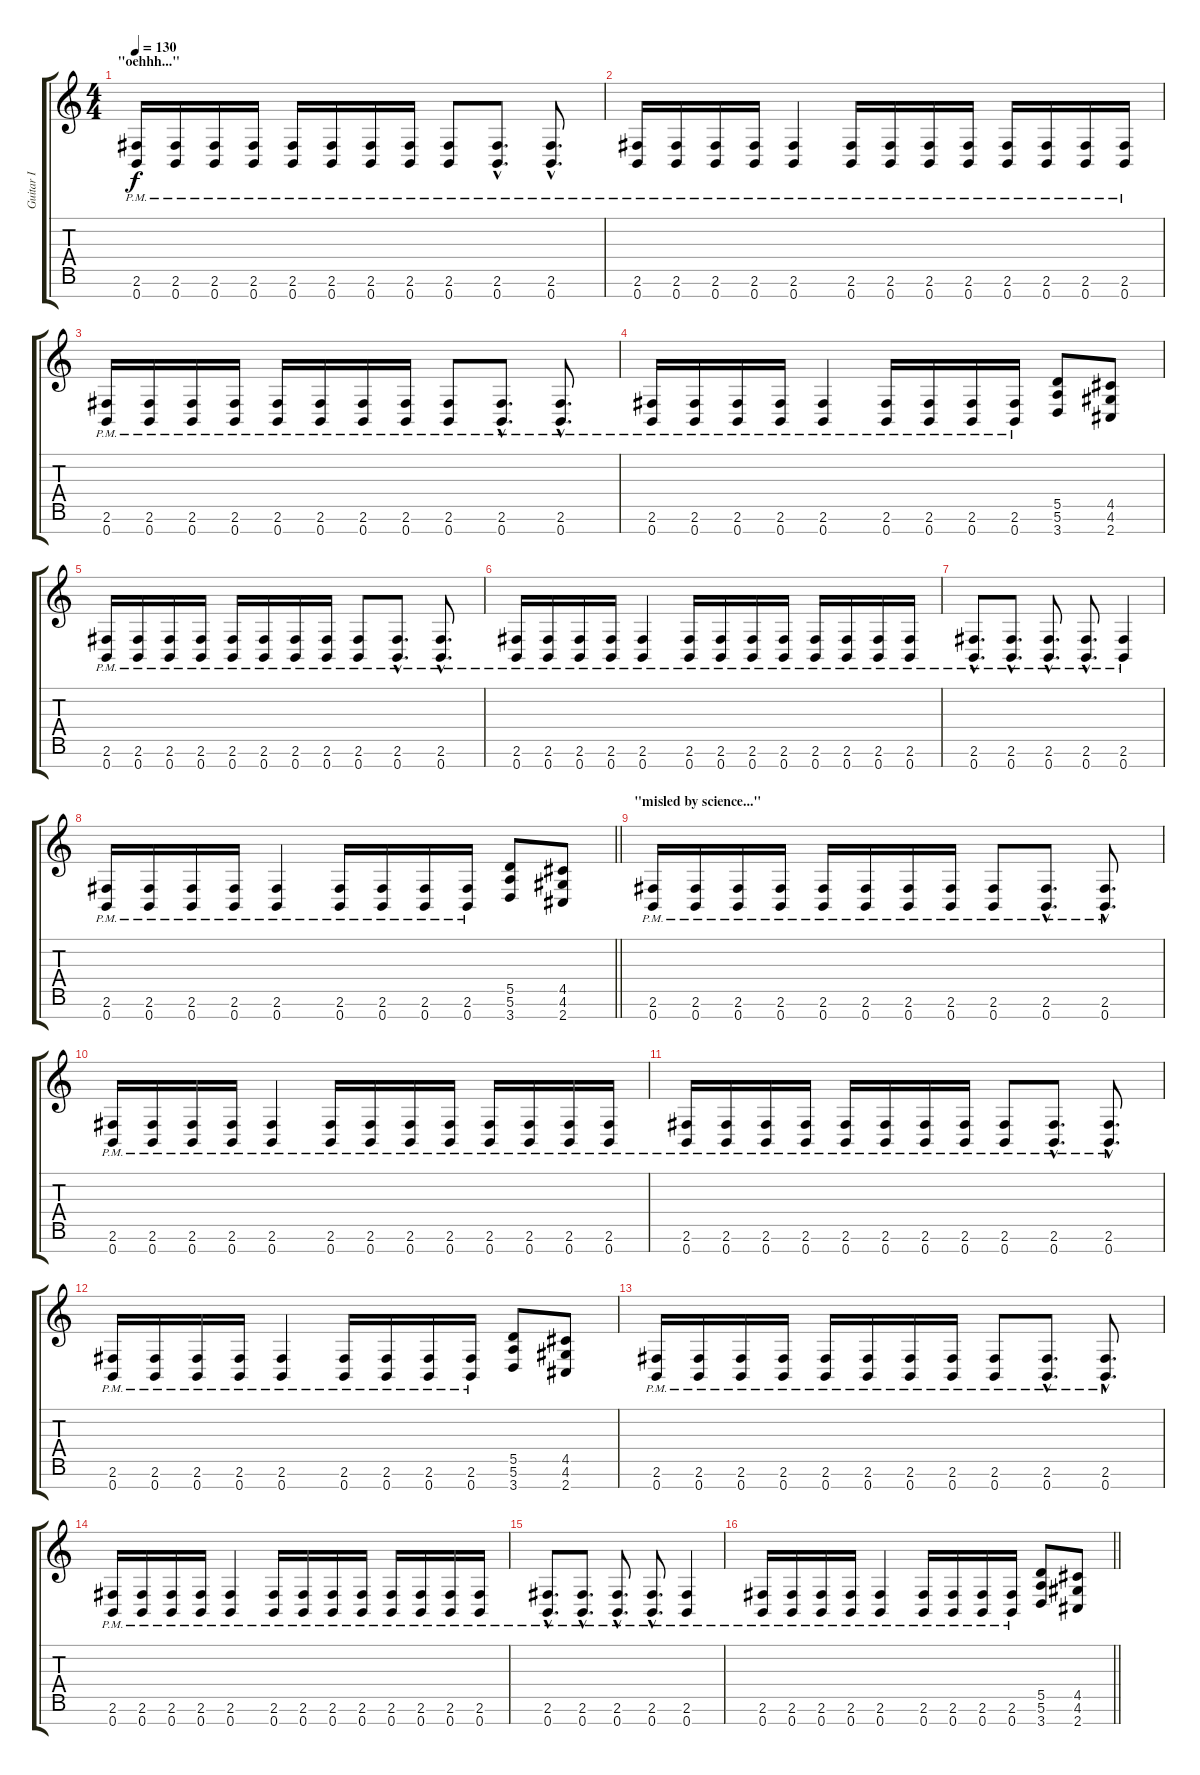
\track ("Guitar I" "Guitar I") {instrument distortionguitar}
\staff {score tabs}
\tuning (E4 B3 G3 D3 A2 E2 B1) {hide}
\ts (4 4)
\section ("" "\"oehhh...\"")
\tempo 130
\clef g2
\ks c
(2.6{pm} 0.7{pm}).16{dy f} (2.6{pm} 0.7{pm}).16 (2.6{pm} 0.7{pm}).16 (2.6{pm} 0.7{pm}).16 (2.6{pm} 0.7{pm}).16 (2.6{pm} 0.7{pm}).16 (2.6{pm} 0.7{pm}).16 (2.6{pm} 0.7{pm}).16 (2.6{pm} 0.7{pm}).8 (2.6{hac pm} 0.7{hac pm}).8{d} (2.6{hac pm} 0.7{hac pm}).8{d} |
(2.6{pm} 0.7{pm}).16 (2.6{pm} 0.7{pm}).16 (2.6{pm} 0.7{pm}).16 (2.6{pm} 0.7{pm}).16 (2.6{pm} 0.7{pm}).4 (2.6{pm} 0.7{pm}).16 (2.6{pm} 0.7{pm}).16 (2.6{pm} 0.7{pm}).16 (2.6{pm} 0.7{pm}).16 (2.6{pm} 0.7{pm}).16 (2.6{pm} 0.7{pm}).16 (2.6{pm} 0.7{pm}).16 (2.6{pm} 0.7{pm}).16 |
(2.6{pm} 0.7{pm}).16 (2.6{pm} 0.7{pm}).16 (2.6{pm} 0.7{pm}).16 (2.6{pm} 0.7{pm}).16 (2.6{pm} 0.7{pm}).16 (2.6{pm} 0.7{pm}).16 (2.6{pm} 0.7{pm}).16 (2.6{pm} 0.7{pm}).16 (2.6{pm} 0.7{pm}).8 (2.6{hac pm} 0.7{hac pm}).8{d} (2.6{hac pm} 0.7{hac pm}).8{d} |
(2.6{pm} 0.7{pm}).16 (2.6{pm} 0.7{pm}).16 (2.6{pm} 0.7{pm}).16 (2.6{pm} 0.7{pm}).16 (2.6{pm} 0.7{pm}).4 (2.6{pm} 0.7{pm}).16 (2.6{pm} 0.7{pm}).16 (2.6{pm} 0.7{pm}).16 (2.6{pm} 0.7{pm}).16 (5.5 5.6 3.7).8 (4.5 4.6 2.7).8 |
(2.6{pm} 0.7{pm}).16 (2.6{pm} 0.7{pm}).16 (2.6{pm} 0.7{pm}).16 (2.6{pm} 0.7{pm}).16 (2.6{pm} 0.7{pm}).16 (2.6{pm} 0.7{pm}).16 (2.6{pm} 0.7{pm}).16 (2.6{pm} 0.7{pm}).16 (2.6{pm} 0.7{pm}).8 (2.6{hac pm} 0.7{hac pm}).8{d} (2.6{hac pm} 0.7{hac pm}).8{d} |
(2.6{pm} 0.7{pm}).16 (2.6{pm} 0.7{pm}).16 (2.6{pm} 0.7{pm}).16 (2.6{pm} 0.7{pm}).16 (2.6{pm} 0.7{pm}).4 (2.6{pm} 0.7{pm}).16 (2.6{pm} 0.7{pm}).16 (2.6{pm} 0.7{pm}).16 (2.6{pm} 0.7{pm}).16 (2.6{pm} 0.7{pm}).16 (2.6{pm} 0.7{pm}).16 (2.6{pm} 0.7{pm}).16 (2.6{pm} 0.7{pm}).16 |
(2.6{hac pm} 0.7{hac pm}).8{d} (2.6{hac pm} 0.7{hac pm}).8{d} (2.6{hac pm} 0.7{hac pm}).8{d} (2.6{hac pm} 0.7{hac pm}).8{d} (2.6{pm} 0.7{pm}).4 |
\barLineRight lightlight
(2.6{pm} 0.7{pm}).16 (2.6{pm} 0.7{pm}).16 (2.6{pm} 0.7{pm}).16 (2.6{pm} 0.7{pm}).16 (2.6{pm} 0.7{pm}).4 (2.6{pm} 0.7{pm}).16 (2.6{pm} 0.7{pm}).16 (2.6{pm} 0.7{pm}).16 (2.6{pm} 0.7{pm}).16 (5.5 5.6 3.7).8 (4.5 4.6 2.7).8 |
\section ("" "\"misled by science...\"")
(2.6{pm} 0.7{pm}).16 (2.6{pm} 0.7{pm}).16 (2.6{pm} 0.7{pm}).16 (2.6{pm} 0.7{pm}).16 (2.6{pm} 0.7{pm}).16 (2.6{pm} 0.7{pm}).16 (2.6{pm} 0.7{pm}).16 (2.6{pm} 0.7{pm}).16 (2.6{pm} 0.7{pm}).8 (2.6{hac pm} 0.7{hac pm}).8{d} (2.6{hac pm} 0.7{hac pm}).8{d} |
(2.6{pm} 0.7{pm}).16 (2.6{pm} 0.7{pm}).16 (2.6{pm} 0.7{pm}).16 (2.6{pm} 0.7{pm}).16 (2.6{pm} 0.7{pm}).4 (2.6{pm} 0.7{pm}).16 (2.6{pm} 0.7{pm}).16 (2.6{pm} 0.7{pm}).16 (2.6{pm} 0.7{pm}).16 (2.6{pm} 0.7{pm}).16 (2.6{pm} 0.7{pm}).16 (2.6{pm} 0.7{pm}).16 (2.6{pm} 0.7{pm}).16 |
(2.6{pm} 0.7{pm}).16 (2.6{pm} 0.7{pm}).16 (2.6{pm} 0.7{pm}).16 (2.6{pm} 0.7{pm}).16 (2.6{pm} 0.7{pm}).16 (2.6{pm} 0.7{pm}).16 (2.6{pm} 0.7{pm}).16 (2.6{pm} 0.7{pm}).16 (2.6{pm} 0.7{pm}).8 (2.6{hac pm} 0.7{hac pm}).8{d} (2.6{hac pm} 0.7{hac pm}).8{d} |
(2.6{pm} 0.7{pm}).16 (2.6{pm} 0.7{pm}).16 (2.6{pm} 0.7{pm}).16 (2.6{pm} 0.7{pm}).16 (2.6{pm} 0.7{pm}).4 (2.6{pm} 0.7{pm}).16 (2.6{pm} 0.7{pm}).16 (2.6{pm} 0.7{pm}).16 (2.6{pm} 0.7{pm}).16 (5.5 5.6 3.7).8 (4.5 4.6 2.7).8 |
(2.6{pm} 0.7{pm}).16 (2.6{pm} 0.7{pm}).16 (2.6{pm} 0.7{pm}).16 (2.6{pm} 0.7{pm}).16 (2.6{pm} 0.7{pm}).16 (2.6{pm} 0.7{pm}).16 (2.6{pm} 0.7{pm}).16 (2.6{pm} 0.7{pm}).16 (2.6{pm} 0.7{pm}).8 (2.6{hac pm} 0.7{hac pm}).8{d} (2.6{hac pm} 0.7{hac pm}).8{d} |
(2.6{pm} 0.7{pm}).16 (2.6{pm} 0.7{pm}).16 (2.6{pm} 0.7{pm}).16 (2.6{pm} 0.7{pm}).16 (2.6{pm} 0.7{pm}).4 (2.6{pm} 0.7{pm}).16 (2.6{pm} 0.7{pm}).16 (2.6{pm} 0.7{pm}).16 (2.6{pm} 0.7{pm}).16 (2.6{pm} 0.7{pm}).16 (2.6{pm} 0.7{pm}).16 (2.6{pm} 0.7{pm}).16 (2.6{pm} 0.7{pm}).16 |
(2.6{hac pm} 0.7{hac pm}).8{d} (2.6{hac pm} 0.7{hac pm}).8{d} (2.6{hac pm} 0.7{hac pm}).8{d} (2.6{hac pm} 0.7{hac pm}).8{d} (2.6{pm} 0.7{pm}).4 |
\barLineRight lightlight
(2.6{pm} 0.7{pm}).16 (2.6{pm} 0.7{pm}).16 (2.6{pm} 0.7{pm}).16 (2.6{pm} 0.7{pm}).16 (2.6{pm} 0.7{pm}).4 (2.6{pm} 0.7{pm}).16 (2.6{pm} 0.7{pm}).16 (2.6{pm} 0.7{pm}).16 (2.6{pm} 0.7{pm}).16 (5.5 5.6 3.7).8 (4.5 4.6 2.7).8
